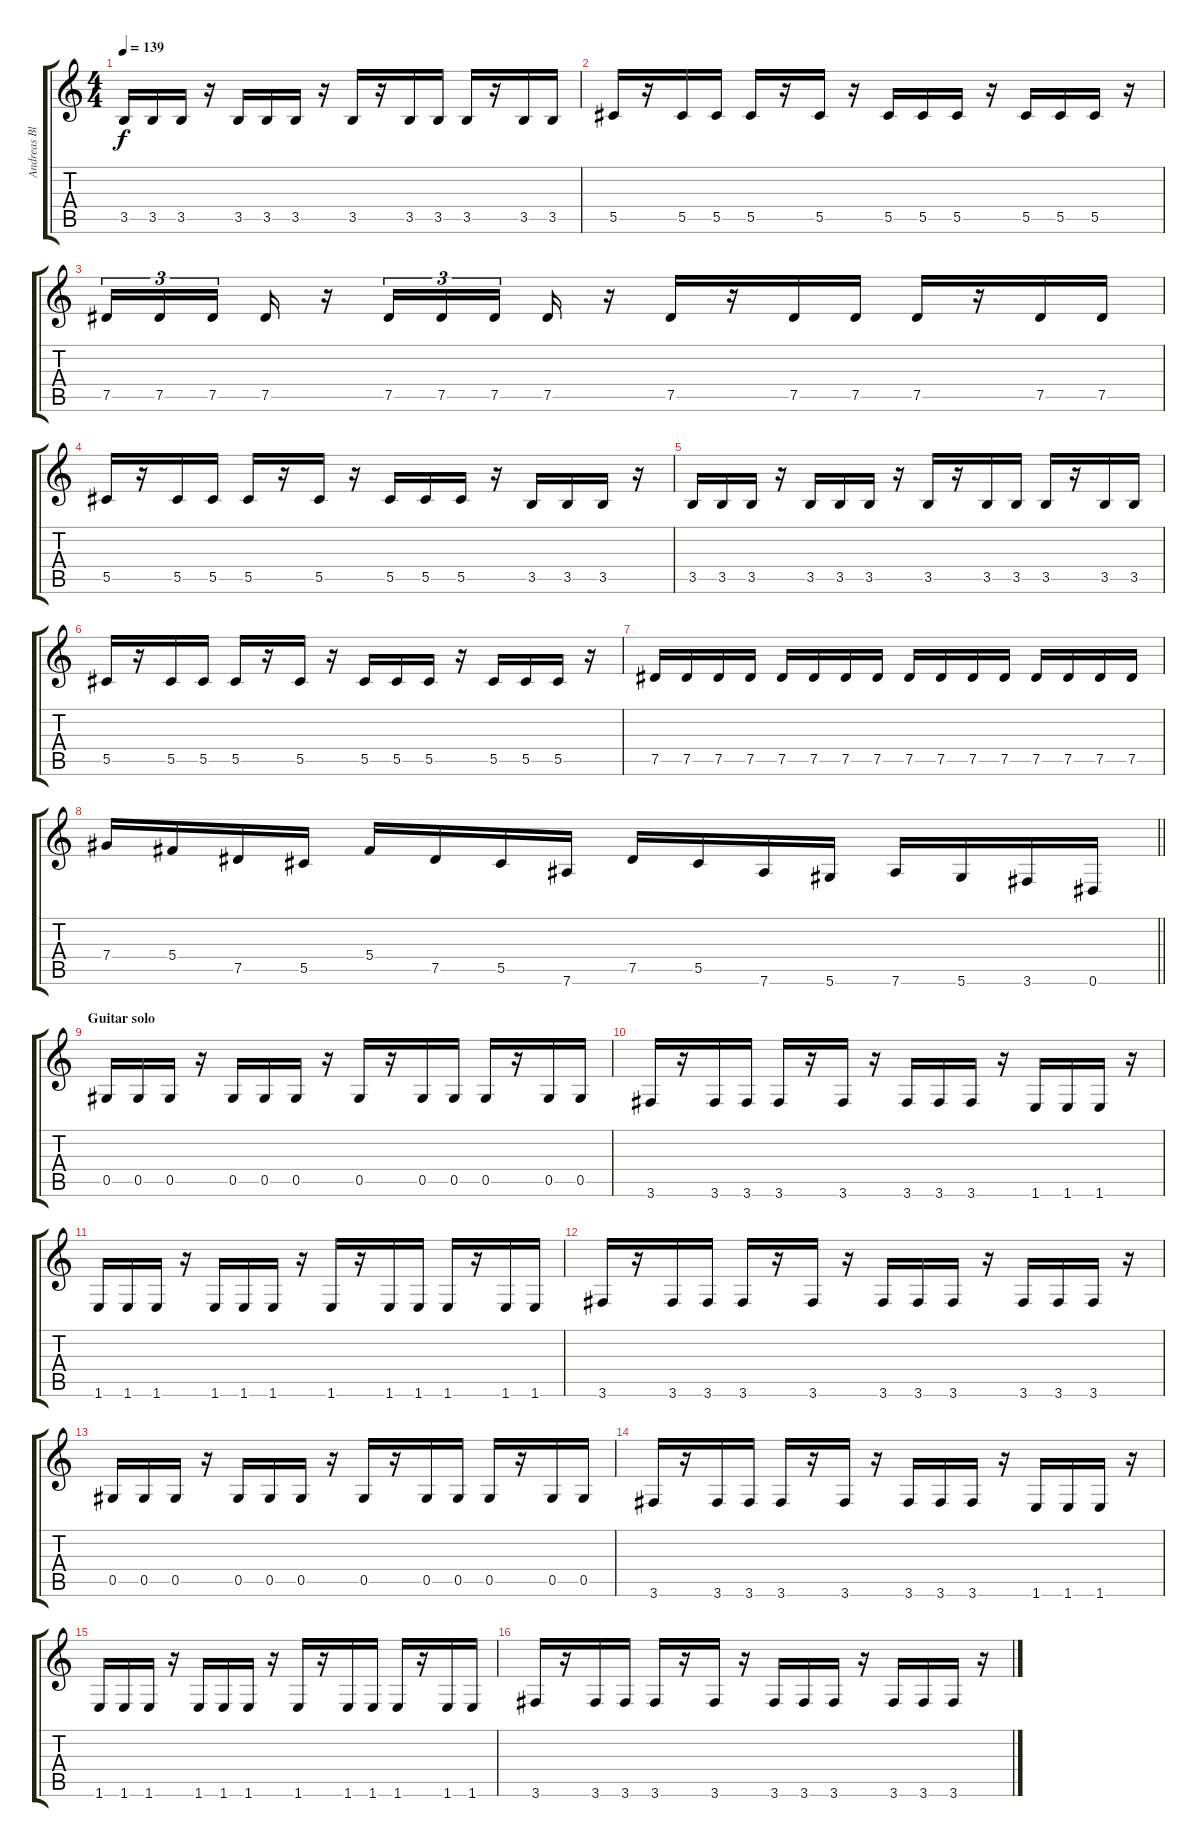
\track ("Andreas Blomqvist" "Andreas Bl") {instrument electricbassfinger}
\staff {score tabs}
\tuning (Eb4 Bb3 Gb3 Db3 Ab2 Eb2) {hide}
\ts (4 4)
\tempo 139
\clef g2
\ks c
3.5.16{dy f} 3.5.16 3.5.16 r.16 3.5.16 3.5.16 3.5.16 r.16 3.5.16 r.16 3.5.16 3.5.16 3.5.16 r.16 3.5.16 3.5.16 |
5.5.16 r.16 5.5.16 5.5.16 5.5.16 r.16 5.5.16 r.16 5.5.16 5.5.16 5.5.16 r.16 5.5.16 5.5.16 5.5.16 r.16 |
7.5.16{tu (3 2)} 7.5.16{tu (3 2)} 7.5.16{tu (3 2)} 7.5.16 r.16 7.5.16{tu (3 2)} 7.5.16{tu (3 2)} 7.5.16{tu (3 2)} 7.5.16 r.16 7.5.16 r.16 7.5.16 7.5.16 7.5.16 r.16 7.5.16 7.5.16 |
5.5.16 r.16 5.5.16 5.5.16 5.5.16 r.16 5.5.16 r.16 5.5.16 5.5.16 5.5.16 r.16 3.5.16 3.5.16 3.5.16 r.16 |
3.5.16 3.5.16 3.5.16 r.16 3.5.16 3.5.16 3.5.16 r.16 3.5.16 r.16 3.5.16 3.5.16 3.5.16 r.16 3.5.16 3.5.16 |
5.5.16 r.16 5.5.16 5.5.16 5.5.16 r.16 5.5.16 r.16 5.5.16 5.5.16 5.5.16 r.16 5.5.16 5.5.16 5.5.16 r.16 |
7.5.16 7.5.16 7.5.16 7.5.16 7.5.16 7.5.16 7.5.16 7.5.16 7.5.16 7.5.16 7.5.16 7.5.16 7.5.16 7.5.16 7.5.16 7.5.16 |
\barLineRight lightlight
7.4.16 5.4.16 7.5.16 5.5.16 5.4.16 7.5.16 5.5.16 7.6.16 7.5.16 5.5.16 7.6.16 5.6.16 7.6.16 5.6.16 3.6.16 0.6.16 |
\section ("" "Guitar solo")
0.5.16 0.5.16 0.5.16 r.16 0.5.16 0.5.16 0.5.16 r.16 0.5.16 r.16 0.5.16 0.5.16 0.5.16 r.16 0.5.16 0.5.16 |
3.6.16 r.16 3.6.16 3.6.16 3.6.16 r.16 3.6.16 r.16 3.6.16 3.6.16 3.6.16 r.16 1.6.16 1.6.16 1.6.16 r.16 |
1.6.16 1.6.16 1.6.16 r.16 1.6.16 1.6.16 1.6.16 r.16 1.6.16 r.16 1.6.16 1.6.16 1.6.16 r.16 1.6.16 1.6.16 |
3.6.16 r.16 3.6.16 3.6.16 3.6.16 r.16 3.6.16 r.16 3.6.16 3.6.16 3.6.16 r.16 3.6.16 3.6.16 3.6.16 r.16 |
0.5.16 0.5.16 0.5.16 r.16 0.5.16 0.5.16 0.5.16 r.16 0.5.16 r.16 0.5.16 0.5.16 0.5.16 r.16 0.5.16 0.5.16 |
3.6.16 r.16 3.6.16 3.6.16 3.6.16 r.16 3.6.16 r.16 3.6.16 3.6.16 3.6.16 r.16 1.6.16 1.6.16 1.6.16 r.16 |
1.6.16 1.6.16 1.6.16 r.16 1.6.16 1.6.16 1.6.16 r.16 1.6.16 r.16 1.6.16 1.6.16 1.6.16 r.16 1.6.16 1.6.16 |
3.6.16 r.16 3.6.16 3.6.16 3.6.16 r.16 3.6.16 r.16 3.6.16 3.6.16 3.6.16 r.16 3.6.16 3.6.16 3.6.16 r.16
